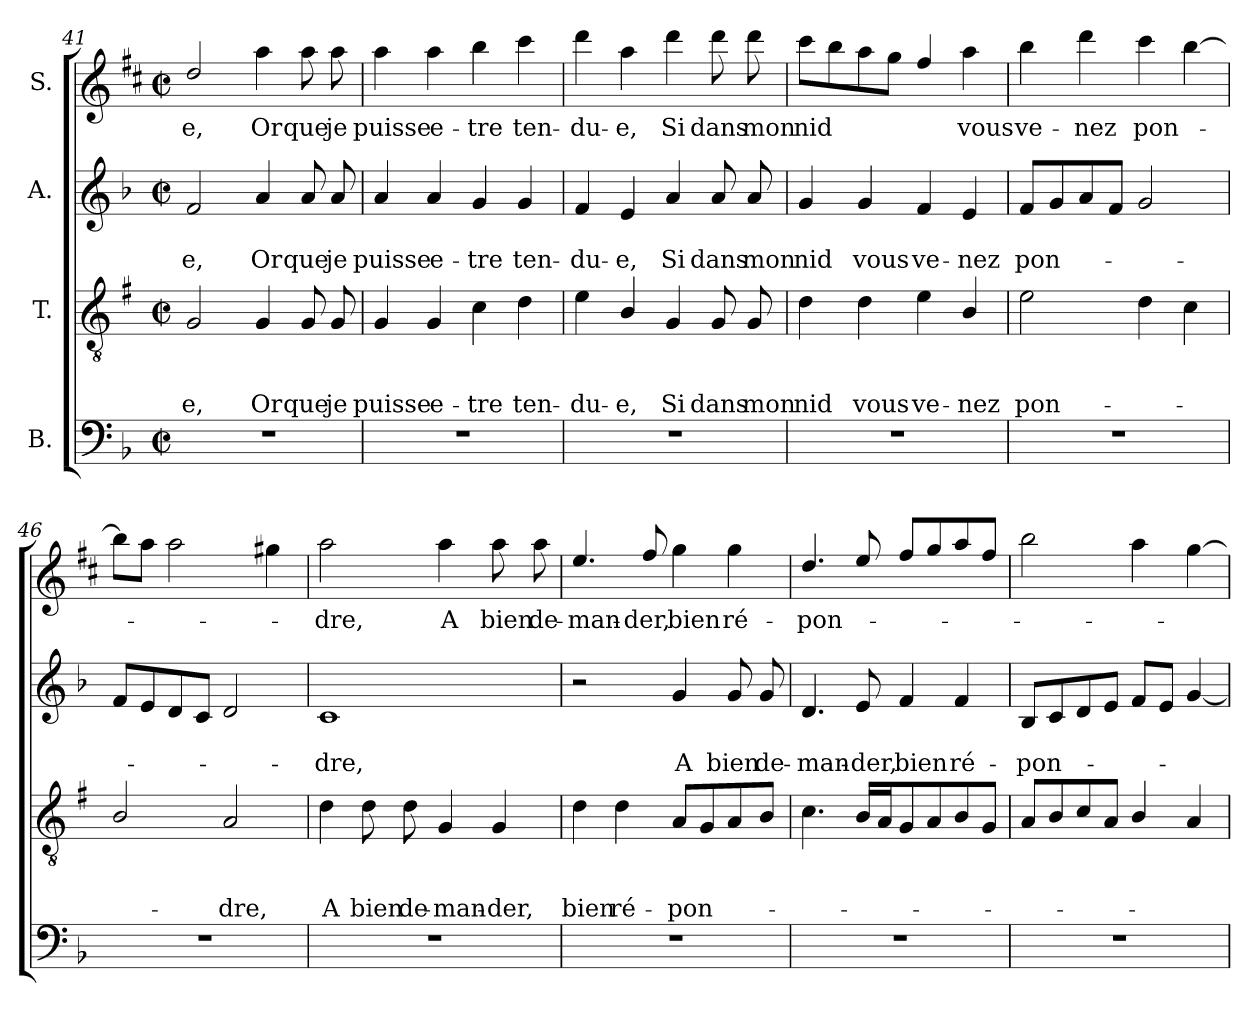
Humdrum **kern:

**kern	**kern	**text	**text	**text	**kern	**text	**text	**kern	**text
*part4	*part3	*part3	*part3	*part3	*part2	*part2	*part2	*part1	*part1
*staff4	*staff3	*staff3	*staff3	*staff3	*staff2	*staff2	*staff2	*staff1	*staff1
*I"B.	*I"T.	*	*	*	*I"A.	*	*	*I"S.	*
*clefF4	*clefGv2	*	*	*	*clefG2	*	*	*clefG2	*
*	*ITrd1c2	*	*	*	*	*	*	*ITrd5c9	*
*k[b-]	*k[b-]	*	*	*	*k[b-]	*	*	*k[b-]	*
*F:	*F:	*	*	*	*F:	*	*	*F:	*
*M2/2	*M2/2	*	*	*	*M2/2	*	*	*M2/2	*
*met(c|)	*met(c|)	*	*	*	*met(c|)	*	*	*met(c|)	*
=41	=41	=41	=41	=41	=41	=41	=41	=41	=41
1r	2F/	.	.	-e,	2f/	.	-e,	2f/	-e,
.	4F/	.	.	Or	4a/	.	Or	4cc\	Or
.	8F/	.	.	que	8a/	.	que	8cc\	que
.	8F/	.	.	je	8a/	.	je	8cc\	je
!!LO:LB:g=z
=42	=42	=42	=42	=42	=42	=42	=42	=42	=42
1r	4F/	.	.	puisse	4a/	.	puisse	4cc\	puisse
.	4F/	.	.	e-	4a/	.	e-	4cc\	e-
.	4B-\	.	.	-tre	4g/	.	-tre	4dd\	-tre
.	4c\	.	.	ten-	4g/	.	ten-	4ee\	ten-
=43	=43	=43	=43	=43	=43	=43	=43	=43	=43
1r	4d\	.	.	-du-	4f/	.	-du-	4ff\	-du-
.	4A/	.	.	-e,	4e/	.	-e,	4cc\	-e,
.	4F/	.	.	Si	4a/	.	Si	4ff\	Si
.	8F/	.	.	dans	8a/	.	dans	8ff\	dans
.	8F/	.	.	mon	8a/	.	mon	8ff\	mon
=44	=44	=44	=44	=44	=44	=44	=44	=44	=44
1r	4c\	.	.	nid	4g/	.	nid	8ee\L	nid
.	.	.	.	.	.	.	.	8dd\	.
.	4c\	.	.	vous	4g/	.	vous	8cc\	.
.	.	.	.	.	.	.	.	8b-\J	.
.	4d\	.	.	ve-	4f/	.	ve-	4a/	.
.	4A/	.	.	-nez	4e/	.	-nez	4cc\	vous
=45	=45	=45	=45	=45	=45	=45	=45	=45	=45
1r	2d\	.	.	pon-	8f/L	.	pon-	4dd\	ve-
.	.	.	.	.	8g/	.	.	.	.
.	.	.	.	.	8a/	.	.	4ff\	-nez
.	.	.	.	.	8f/J	.	.	.	.
.	4c\	.	.	.	2g/	.	.	4ee\	pon-
.	4B-\	.	.	.	.	.	.	[4dd\	.
=46	=46	=46	=46	=46	=46	=46	=46	=46	=46
1r	2A/	.	.	.	8f/L	.	.	8dd\L]	.
.	.	.	.	.	8e/	.	.	8cc\J	.
.	.	.	.	.	8d/	.	.	2cc\	.
.	.	.	.	.	8c/J	.	.	.	.
.	2G/	.	.	-dre,	2d/	.	.	.	.
.	.	.	.	.	.	.	.	4bn\	.
!!LO:PB:g=z
=47	=47	=47	=47	=47	=47	=47	=47	=47	=47
1r	4c\	.	.	A	1c	.	-dre,	2cc\	-dre,
.	8c\	.	.	bien	.	.	.	.	.
.	8c\	.	.	de-	.	.	.	.	.
.	4F/	.	.	-man-	.	.	.	4cc\	A
.	4F/	.	.	-der,	.	.	.	8cc\	bien
.	.	.	.	.	.	.	.	8cc\	de-
=48	=48	=48	=48	=48	=48	=48	=48	=48	=48
1r	4c\	.	.	bien	2r	.	.	4.g/	-man-
.	4c\	.	.	ré-	.	.	.	.	.
.	.	.	.	.	.	.	.	8a/	-der,
.	8G/L	.	.	-pon-	4g/	.	A	4b-\	bien
.	8F/	.	.	.	.	.	.	.	.
.	8G/	.	.	.	8g/	.	bien	4b-\	ré-
.	8A/J	.	.	.	8g/	.	de-	.	.
=49	=49	=49	=49	=49	=49	=49	=49	=49	=49
1r	4.B-\	.	.	.	4.d/	.	-man-	4.f/	-pon-
.	16A/LL	.	.	.	8e/	.	-der,	8g/	.
.	16G/J	.	.	.	.	.	.	.	.
.	8F/	.	.	.	4f/	.	bien	8a/L	.
.	8G/	.	.	.	.	.	.	8b-/	.
.	8A/	.	.	.	4f/	.	ré-	8cc/	.
.	8F/J	.	.	.	.	.	.	8a/J	.
=50	=50	=50	=50	=50	=50	=50	=50	=50	=50
1r	8G/L	.	.	.	8B-/L	.	-pon-	2dd\	.
.	8A/	.	.	.	8c/	.	.	.	.
.	8B-/	.	.	.	8d/	.	.	.	.
.	8G/J	.	.	.	8e/J	.	.	.	.
.	4A/	.	.	.	8f/L	.	.	4cc\	.
.	.	.	.	.	8e/J	.	.	.	.
.	4G/	.	.	.	[4g/	.	.	[4b-\	.
=	=	=	=	=	=	=	=	=	=
*-	*-	*-	*-	*-	*-	*-	*-	*-	*-
